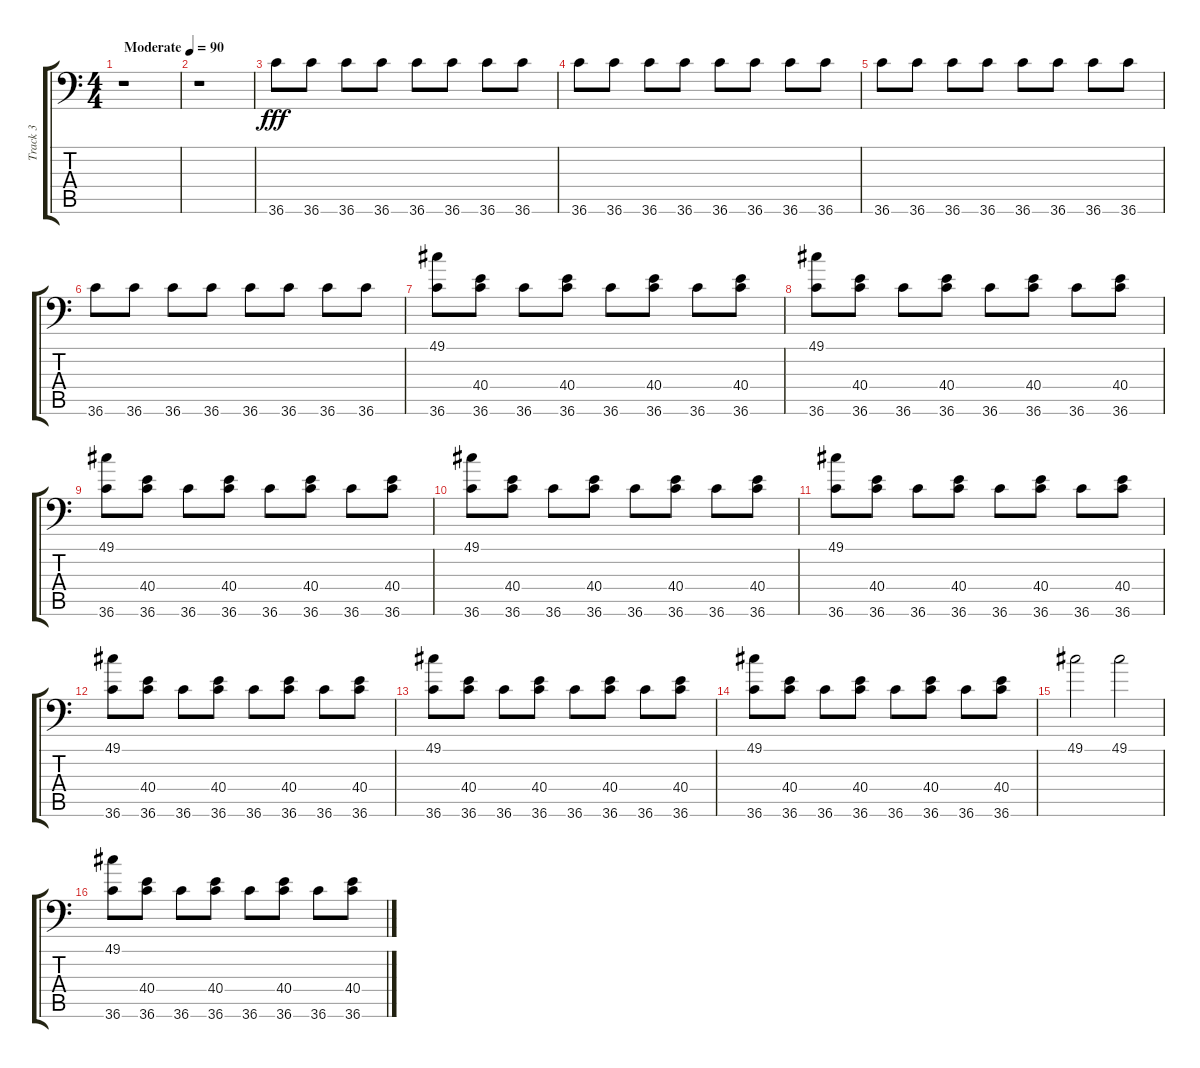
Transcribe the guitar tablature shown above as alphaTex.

\track ("Track 3" "Track 3") {instrument acousticgrandpiano}
\staff {score tabs}
\tuning (C-1 C-1 C-1 C-1 C-1 C-1) {hide}
\ts (4 4)
\tempo (90 "Moderate")
\clef f4
\ks c
r.1{dy fff instrument acousticgrandpiano} |
r.1 |
36.6.8 36.6.8 36.6.8 36.6.8 36.6.8 36.6.8 36.6.8 36.6.8 |
36.6.8 36.6.8 36.6.8 36.6.8 36.6.8 36.6.8 36.6.8 36.6.8 |
36.6.8 36.6.8 36.6.8 36.6.8 36.6.8 36.6.8 36.6.8 36.6.8 |
36.6.8 36.6.8 36.6.8 36.6.8 36.6.8 36.6.8 36.6.8 36.6.8 |
(49.1 36.6).8 (40.4 36.6).8 36.6.8 (40.4 36.6).8 36.6.8 (40.4 36.6).8 36.6.8 (40.4 36.6).8 |
(49.1 36.6).8 (40.4 36.6).8 36.6.8 (40.4 36.6).8 36.6.8 (40.4 36.6).8 36.6.8 (40.4 36.6).8 |
(49.1 36.6).8 (40.4 36.6).8 36.6.8 (40.4 36.6).8 36.6.8 (40.4 36.6).8 36.6.8 (40.4 36.6).8 |
(49.1 36.6).8 (40.4 36.6).8 36.6.8 (40.4 36.6).8 36.6.8 (40.4 36.6).8 36.6.8 (40.4 36.6).8 |
(49.1 36.6).8 (40.4 36.6).8 36.6.8 (40.4 36.6).8 36.6.8 (40.4 36.6).8 36.6.8 (40.4 36.6).8 |
(49.1 36.6).8 (40.4 36.6).8 36.6.8 (40.4 36.6).8 36.6.8 (40.4 36.6).8 36.6.8 (40.4 36.6).8 |
(49.1 36.6).8 (40.4 36.6).8 36.6.8 (40.4 36.6).8 36.6.8 (40.4 36.6).8 36.6.8 (40.4 36.6).8 |
(49.1 36.6).8 (40.4 36.6).8 36.6.8 (40.4 36.6).8 36.6.8 (40.4 36.6).8 36.6.8 (40.4 36.6).8 |
49.1.2 49.1.2 |
(49.1 36.6).8 (40.4 36.6).8 36.6.8 (40.4 36.6).8 36.6.8 (40.4 36.6).8 36.6.8 (40.4 36.6).8
